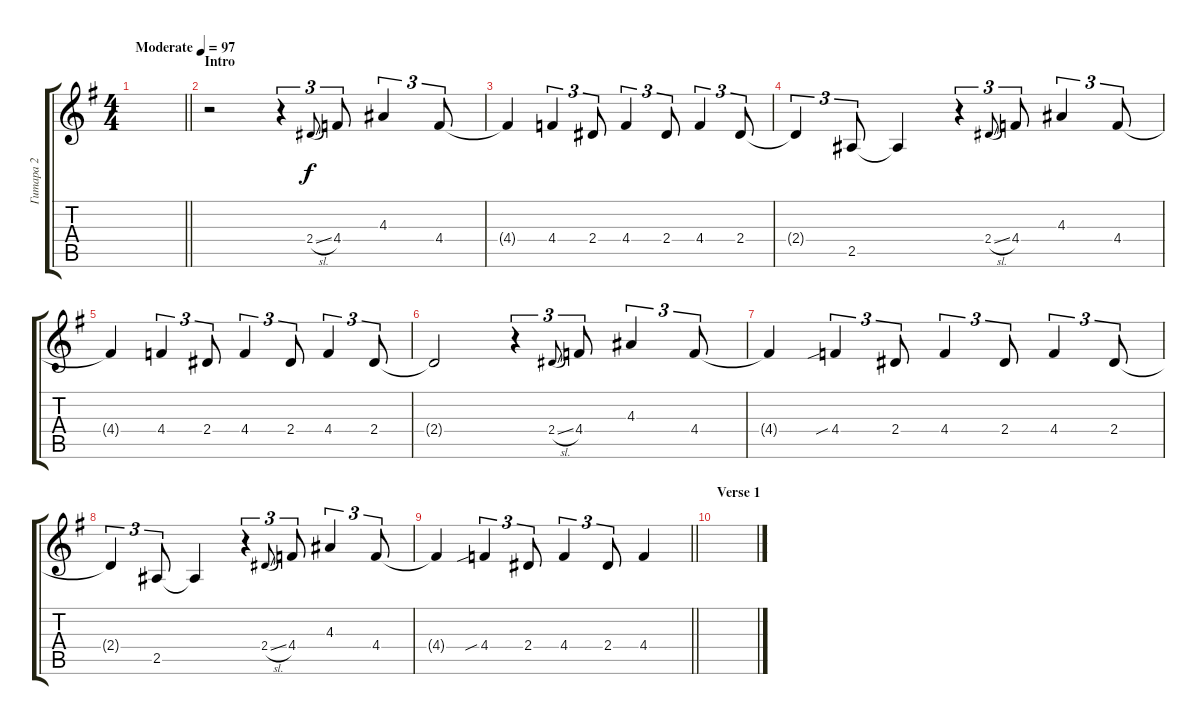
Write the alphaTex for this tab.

\track ("Гитара 2" "Гитара 2") {instrument electricguitarclean}
\staff {score tabs}
\tuning (Eb4 Bb3 Gb3 Db3 Ab2 Eb2) {hide}
\ts (4 4)
\tempo (97 "Moderate")
\clef g2
\barLineRight lightlight
\ks eminor
|
\section ("" "Intro")
r.2{volume 12} r.4{tu (3 2)} 2.4{sl}.8{gr onbeat} 4.4.8{tu (3 2)} 4.3.4{tu (3 2)} 4.4.8{tu (3 2)} |
4.4{t}.4 4.4.4{tu (3 2)} 2.4.8{tu (3 2)} 4.4.4{tu (3 2)} 2.4.8{tu (3 2)} 4.4.4{tu (3 2)} 2.4.8{tu (3 2)} |
2.4{t}.4{tu (3 2)} 2.5.8{tu (3 2)} 2.5{t}.4 r.4{tu (3 2)} 2.4{sl}.8{gr onbeat} 4.4.8{tu (3 2)} 4.3.4{tu (3 2)} 4.4.8{tu (3 2)} |
4.4{t}.4 4.4.4{tu (3 2)} 2.4.8{tu (3 2)} 4.4.4{tu (3 2)} 2.4.8{tu (3 2)} 4.4.4{tu (3 2)} 2.4.8{tu (3 2)} |
2.4{t}.2 r.4{tu (3 2)} 2.4{sl}.8{gr onbeat} 4.4.8{tu (3 2)} 4.3.4{tu (3 2)} 4.4.8{tu (3 2)} |
4.4{t}.4 4.4{sib}.4{tu (3 2)} 2.4.8{tu (3 2)} 4.4.4{tu (3 2)} 2.4.8{tu (3 2)} 4.4.4{tu (3 2)} 2.4.8{tu (3 2)} |
2.4{t}.4{tu (3 2)} 2.5.8{tu (3 2)} 2.5{t}.4 r.4{tu (3 2)} 2.4{sl}.8{gr onbeat} 4.4.8{tu (3 2)} 4.3.4{tu (3 2)} 4.4.8{tu (3 2)} |
\barLineRight lightlight
4.4{t}.4 4.4{sib}.4{tu (3 2)} 2.4.8{tu (3 2)} 4.4.4{tu (3 2)} 2.4.8{tu (3 2)} 4.4.4 |
\section ("" "Verse 1")
